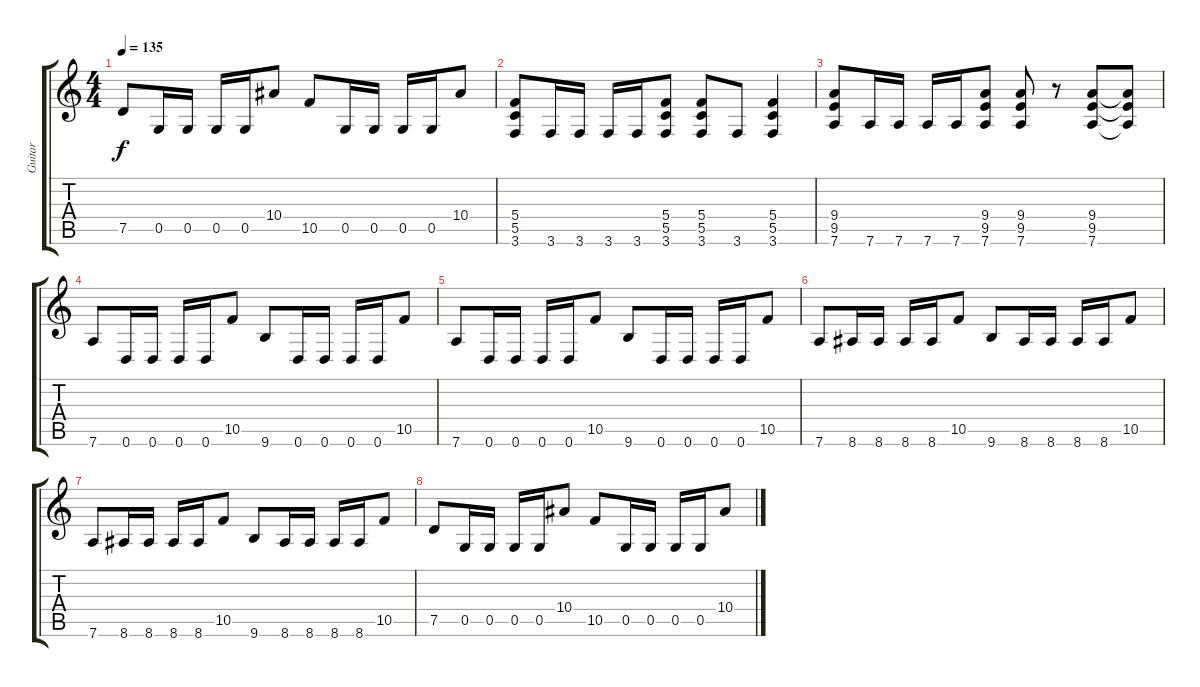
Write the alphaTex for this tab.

\track ("Guitar " "Guitar ") {instrument distortionguitar}
\staff {score tabs}
\tuning (D4 A3 F3 C3 G2 D2) {hide}
\ts (4 4)
\tempo 135
\clef g2
\ks c
7.5.8{dy f} 0.5.16 0.5.16 0.5.16 0.5.16 10.4.8 10.5.8 0.5.16 0.5.16 0.5.16 0.5.16 10.4.8 |
(5.4 5.5 3.6).8 3.6.16 3.6.16 3.6.16 3.6.16 (5.4 5.5 3.6).8 (5.4 5.5 3.6).8 3.6.8 (5.4 5.5 3.6).4 |
(9.4 9.5 7.6).8 7.6.16 7.6.16 7.6.16 7.6.16 (9.4 9.5 7.6).8 (9.4 9.5 7.6).8 r.8 (9.4 9.5 7.6).8 (9.4{t} 9.5{t} 7.6{t}).8 |
7.6.8 0.6.16 0.6.16 0.6.16 0.6.16 10.5.8 9.6.8 0.6.16 0.6.16 0.6.16 0.6.16 10.5.8 |
7.6.8 0.6.16 0.6.16 0.6.16 0.6.16 10.5.8 9.6.8 0.6.16 0.6.16 0.6.16 0.6.16 10.5.8 |
7.6.8 8.6.16 8.6.16 8.6.16 8.6.16 10.5.8 9.6.8 8.6.16 8.6.16 8.6.16 8.6.16 10.5.8 |
7.6.8 8.6.16 8.6.16 8.6.16 8.6.16 10.5.8 9.6.8 8.6.16 8.6.16 8.6.16 8.6.16 10.5.8 |
7.5.8 0.5.16 0.5.16 0.5.16 0.5.16 10.4.8 10.5.8 0.5.16 0.5.16 0.5.16 0.5.16 10.4.8
